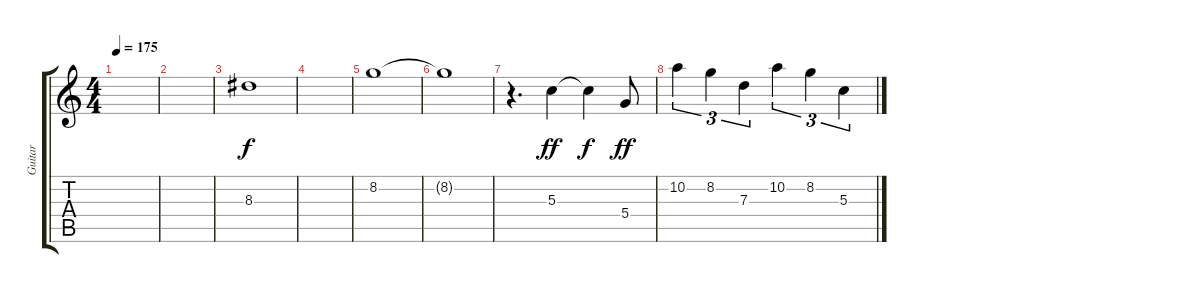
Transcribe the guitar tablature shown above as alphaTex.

\track ("Guitar" "Guitar") {instrument distortionguitar}
\staff {score tabs}
\tuning (E4 B3 G3 D3 A2 E2) {hide}
\ts (4 4)
\tempo 175
\clef g2
\ks c
|
|
8.3.1 |
|
8.2.1 |
8.2{t}.1 |
r.4{d} 5.3.4{dy ff} 5.3{t}.4{dy f} 5.4.8{dy ff} |
10.2.4{tu (3 2)} 8.2.4{tu (3 2)} 7.3.4{tu (3 2)} 10.2.4{tu (3 2)} 8.2.4{tu (3 2)} 5.3.4{tu (3 2)}
